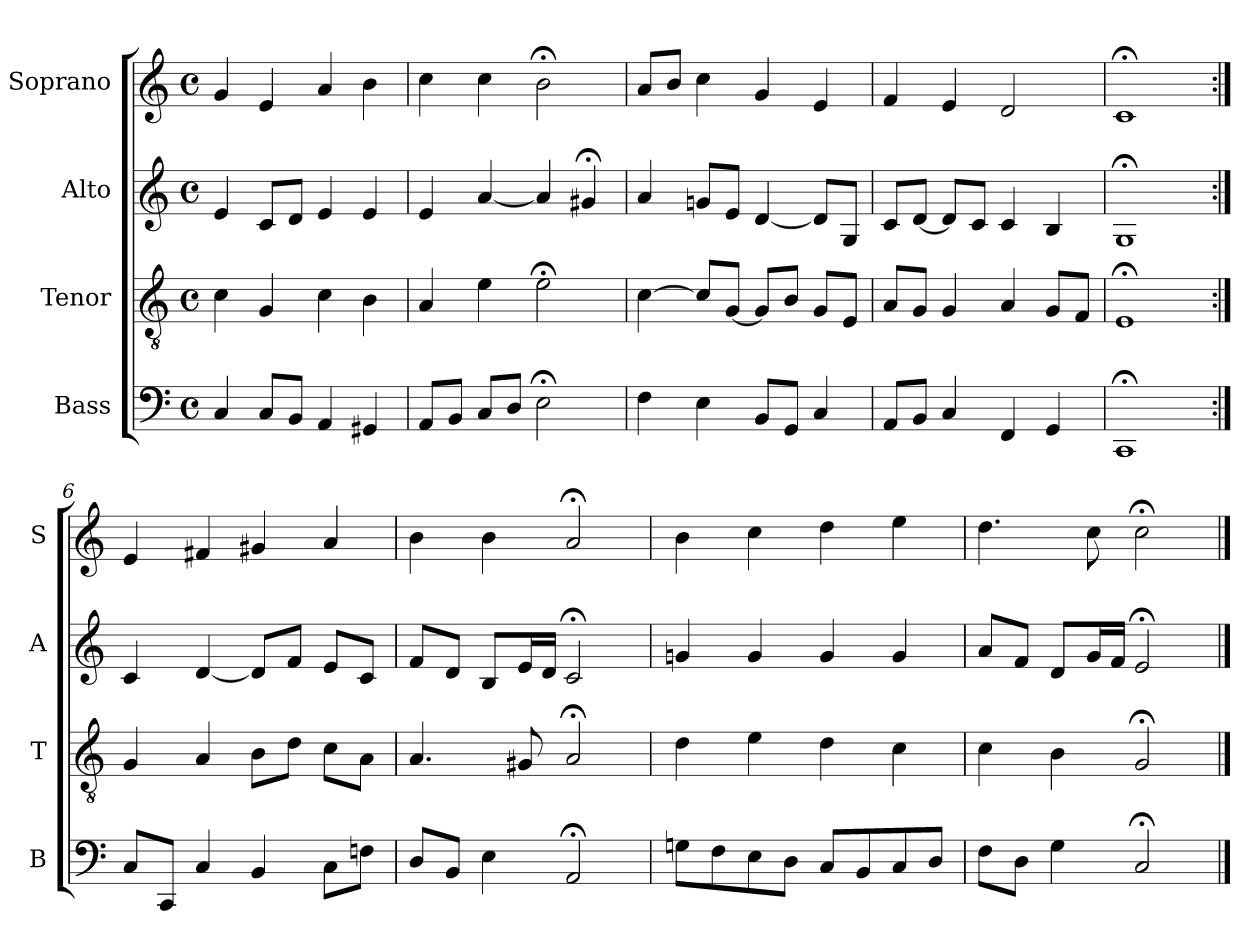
**kern	**kern	**kern	**kern
*part4	*part3	*part2	*part1
*staff4	*staff3	*staff2	*staff1
*I"Bass	*I"Tenor	*I"Alto	*I"Soprano
*I'B	*I'T	*I'A	*I'S
*clefF4	*clefGv2	*clefG2	*clefG2
*k[]	*k[]	*k[]	*k[]
*C:	*C:	*C:	*C:
*M4/4	*M4/4	*M4/4	*M4/4
*met(c)	*met(c)	*met(c)	*met(c)
*MM100	*MM100	*MM100	*MM100
=1	=1	=1	=1
4C	4c	4e	4g
8CL	4G	8cL	4e
8BBJ	.	8dJ	.
4AA	4c	4e	4a
4GG#X	4B	4e	4b
=2	=2	=2	=2
8AAL	4A	4e	4cc
8BBJ	.	.	.
8CL	4e	[4a	4cc
8DJ	.	.	.
2E;<	2e;<	4a]	2b;<
.	.	4g#X;<	.
=3	=3	=3	=3
4F	[4c	4a	8aL
.	.	.	8bJ
4E	8cL]	8gnL	4cc
.	[8GJ	8eJ	.
8BBL	8GL]	[4d	4g
8GGJ	8BJ	.	.
4C	8GL	8dL]	4e
.	8EJ	8GJ	.
=4	=4	=4	=4
8AAL	8AL	8cL	4f
8BBJ	8GJ	[8dJ	.
4C	4G	8dL]	4e
.	.	8cJ	.
4FF	4A	4c	2d
4GG	8GL	4B	.
.	8FJ	.	.
=5	=5	=5	=5
1CC;<	1E;<	1G;<	1c;<
=6:|!	=6:|!	=6:|!	=6:|!
8CL	4G	4c	4e
8CCJ	.	.	.
4C	4A	[4d	4f#X
4BBi	8BiL	8diL]	4g#Xi
.	8dJ	8fJ	.
8CL	8cL	8eL	4a
8FnJ	8AJ	8cJ	.
=7	=7	=7	=7
8DL	4.A	8fL	4b
8BBJ	.	8dJ	.
4E	.	8BL	4b
.	8G#X	16eL	.
.	.	16dJJ	.
2AA;<	2A;<	2c;<	2a;<
=8	=8	=8	=8
8GnL	4d	4gn	4b
8F	.	.	.
8E	4e	4g	4cc
8DJ	.	.	.
8CL	4d	4g	4dd
8BB	.	.	.
8C	4c	4g	4ee
8DJ	.	.	.
=9	=9	=9	=9
8FL	4c	8aL	4.dd
8DJ	.	8fJ	.
4G	4B	8dL	.
.	.	16gL	8cc
.	.	16fJJ	.
2C;<	2G;<	2e;<	2cc;<
==	==	==	==
*-	*-	*-	*-
